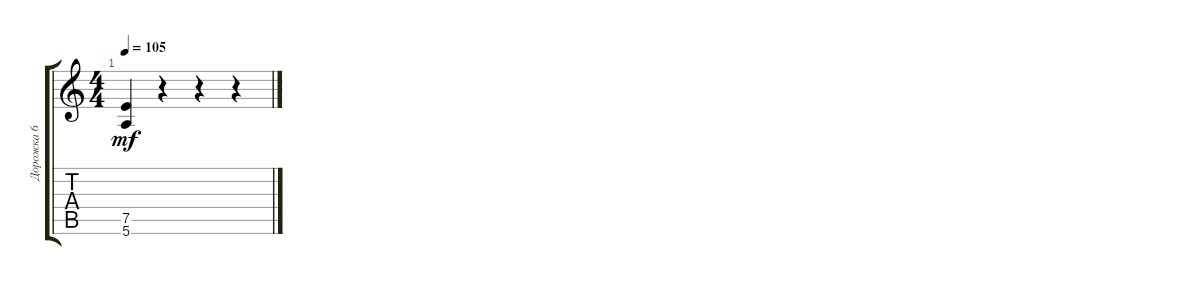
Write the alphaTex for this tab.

\track ("Дорожка 6" "Дорожка 6") {instrument overdrivenguitar}
\staff {score tabs}
\tuning (E4 B3 G3 D3 A2 E2) {hide}
\ts (4 4)
\tempo 105
\clef g2
\ks c
(7.5 5.6).4{dy mf} r.4 r.4 r.4
